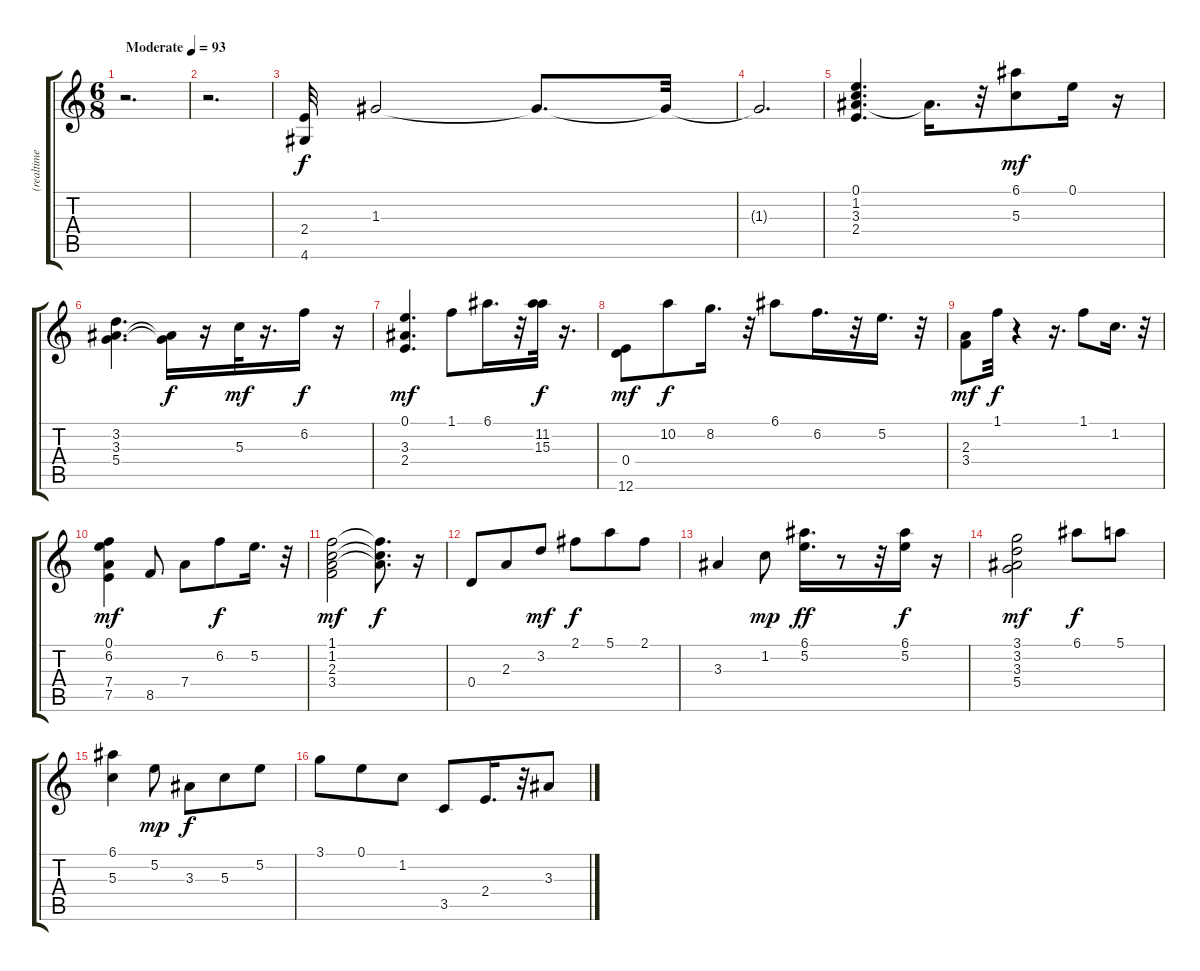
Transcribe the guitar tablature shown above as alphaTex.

\track ("(realtime arranger" "(realtime ") {instrument acousticguitarsteel}
\staff {score tabs}
\tuning (E4 B3 G3 D3 A2 E2) {hide}
\ts (6 8)
\tempo (93 "Moderate")
\clef g2
\ks c
r.2{d dy f instrument acousticguitarsteel} |
r.2{d} |
(2.4 4.6).32 1.3.2 1.3{t}.8{d} 1.3{t}.32 |
1.3{t}.2{d} |
(0.1 1.2 3.3 2.4).4{d} 3.3{t}.16{d} r.32 (6.1 5.3).8{dy mf} 0.1.16 r.16 |
(3.2 3.3 5.4).4{d} (3.3{t} 5.4{t}).16{dy f} r.16 5.3.32{dy mf} r.16{d} 6.2.16{dy f} r.16 |
(0.1 3.3 2.4).4{d dy mf} 1.1.8 6.1.16{d} r.32 (11.2 15.3).32{dy f} r.16{d} |
(0.4 12.6).8{dy mf} 10.2.8{dy f} 8.2.16{d} r.32 6.1.8 6.2.16{d} r.32 5.2.16{d} r.32 |
(2.3 3.4).8{dy mf} 1.1.32{dy f} r.4 r.16{d} 1.1.8 1.2.16{d} r.32 |
(0.1 6.2 7.4 7.5).4{dy mf} 8.5.8 7.4.8 6.2.8{dy f} 5.2.16{d} r.32 |
(1.1 1.2 2.3 3.4).2{dy mf} (1.1{t} 1.2{t} 2.3{t}).8{d dy f} r.16 |
0.4.8 2.3.8 3.2.8{dy mf} 2.1.8{dy f} 5.1.8 2.1.8 |
3.3.4 1.2.8{dy mp} (6.1 5.2).16{d dy ff} r.8 r.32 (6.1 5.2).16{dy f} r.16 |
(3.1 3.2 3.3 5.4).2{dy mf} 6.1.8{dy f} 5.1.8 |
(6.1 5.3).4 5.2.8{dy mp} 3.3.8{dy f} 5.3.8 5.2.8 |
3.1.8 0.1.8 1.2.8 3.5.8 2.4.16{d} r.32 3.3.8
